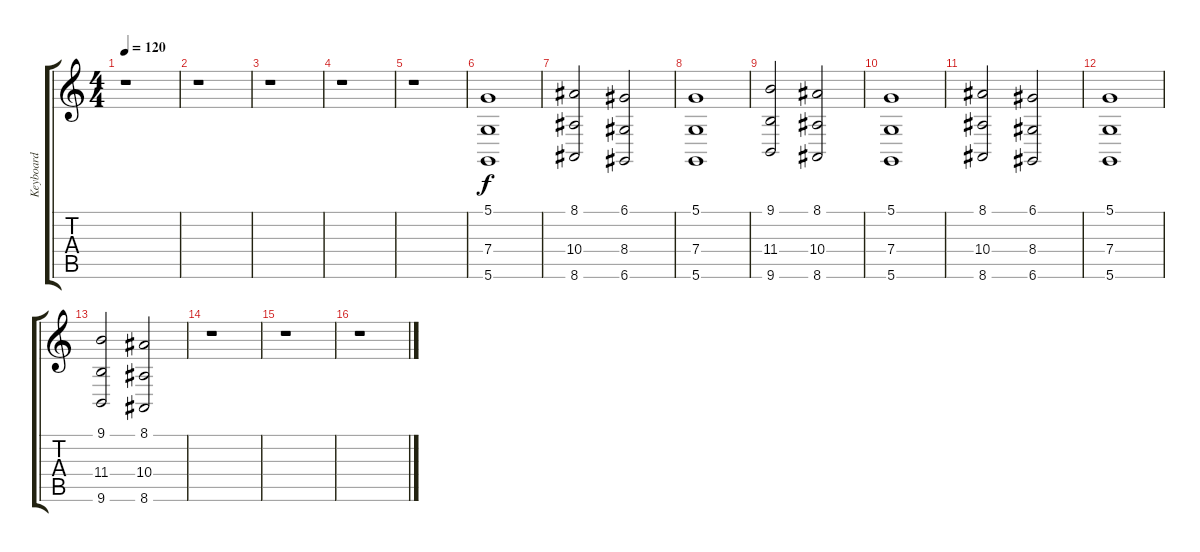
\track ("Keyboard" "Keyboard") {instrument synthstrings1}
\staff {score tabs}
\tuning (D4 A3 F3 C3 G2 D2) {hide}
\ts (4 4)
\tempo 120
\clef g2
\ks c
r.1{dy f} |
r.1 |
r.1 |
r.1 |
r.1 |
(5.1 7.4 5.6).1 |
(8.1 10.4 8.6).2 (6.1 8.4 6.6).2 |
(5.1 7.4 5.6).1 |
(9.1 11.4 9.6).2 (8.1 10.4 8.6).2 |
(5.1 7.4 5.6).1 |
(8.1 10.4 8.6).2 (6.1 8.4 6.6).2 |
(5.1 7.4 5.6).1 |
(9.1 11.4 9.6).2 (8.1 10.4 8.6).2 |
r.1 |
r.1 |
r.1
